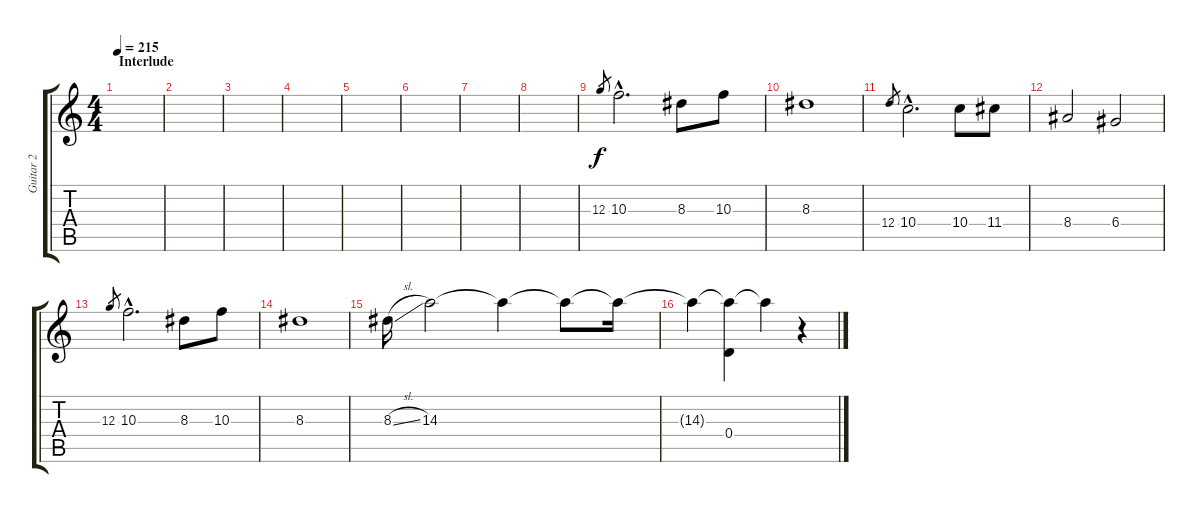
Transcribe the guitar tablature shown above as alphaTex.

\track ("Guitar 2" "Guitar 2") {instrument overdrivenguitar}
\staff {score tabs}
\tuning (E4 B3 G3 D3 A2 E2) {hide}
\ts (4 4)
\section ("" "Interlude")
\tempo 215
\clef g2
\ks c
|
|
|
|
|
|
|
|
12.3.8{gr} 10.3{hac}.2{d} 8.3.8 10.3.8 |
8.3.1 |
12.4.8{gr} 10.4{hac}.2{d} 10.4.8 11.4.8 |
8.4.2 6.4.2 |
12.3.8{gr} 10.3{hac}.2{d} 8.3.8 10.3.8 |
8.3.1 |
8.3{sl}.16 14.3.2 14.3{t}.4 14.3{t}.8 14.3{t}.16 |
14.3{t}.4 (14.3{t} 0.4).4 14.3{t}.4 r.4
